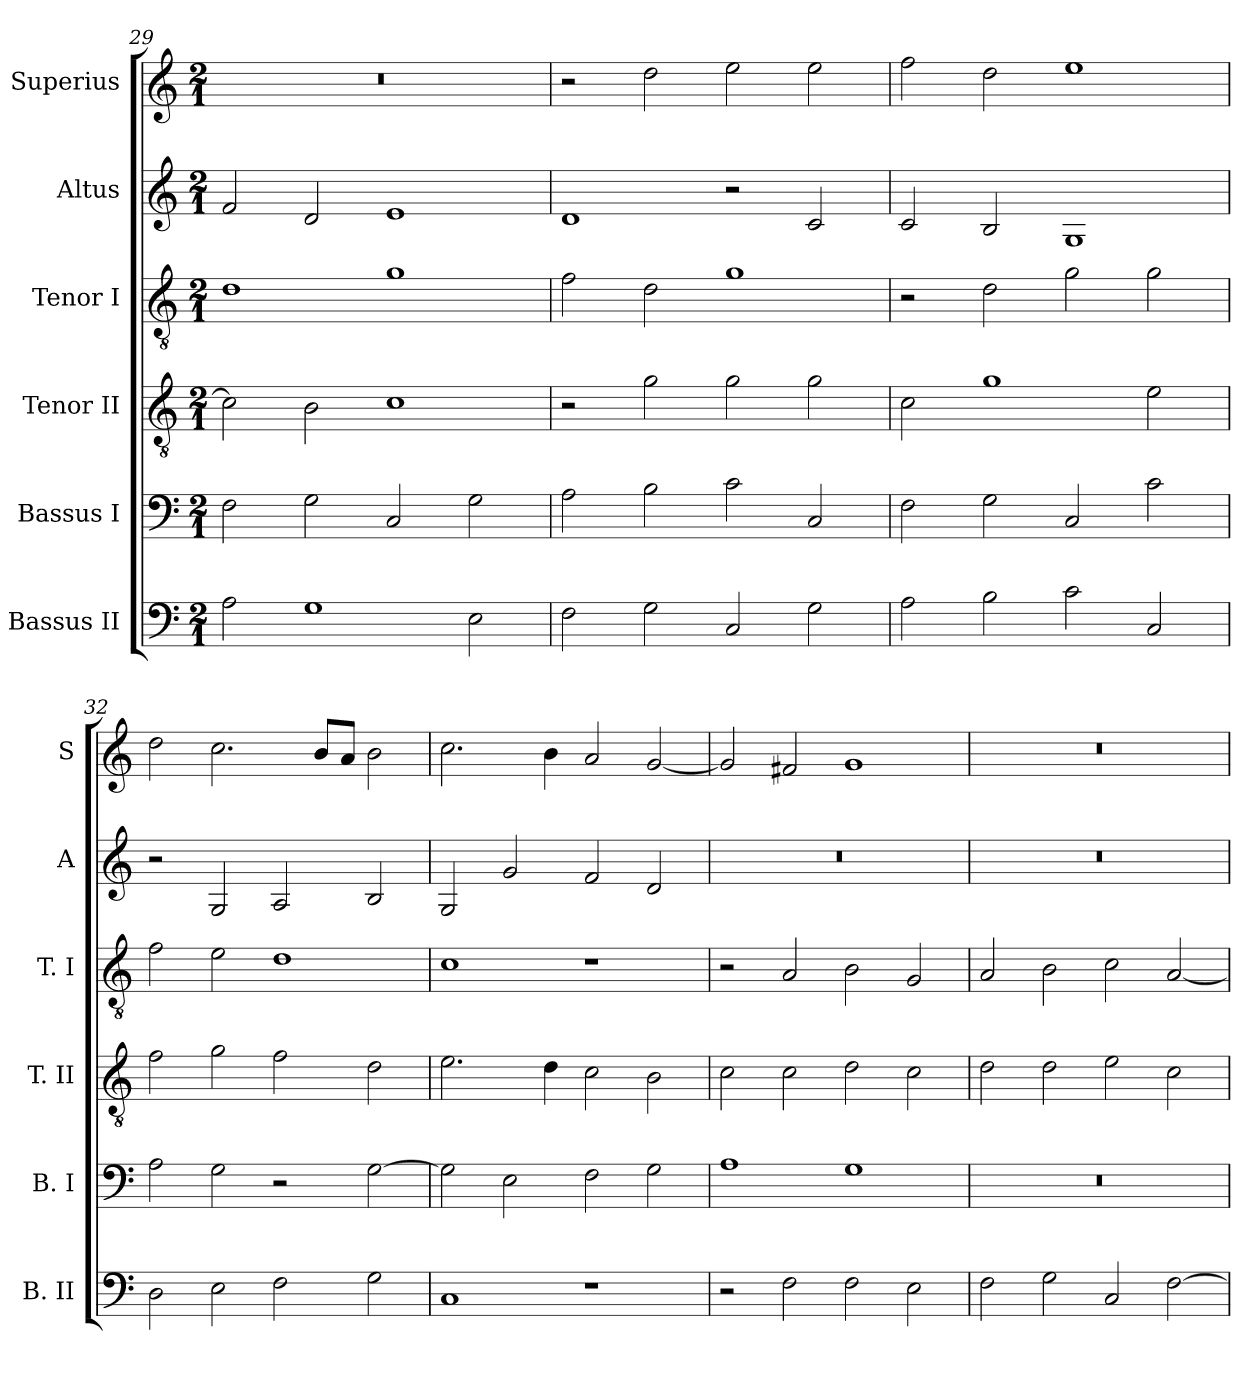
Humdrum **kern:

**kern	**kern	**kern	**kern	**kern	**kern
*part6	*part5	*part4	*part3	*part2	*part1
*staff6	*staff5	*staff4	*staff3	*staff2	*staff1
*I"Bassus II	*I"Bassus I	*I"Tenor II	*I"Tenor I	*I"Altus	*I"Superius
*I'B. II	*I'B. I	*I'T. II	*I'T. I	*I'A	*I'S
*clefF4	*clefF4	*clefGv2	*clefGv2	*clefG2	*clefG2
*k[]	*k[]	*k[]	*k[]	*k[]	*k[]
*C:	*C:	*C:	*C:	*C:	*C:
*M2/1	*M2/1	*M2/1	*M2/1	*M2/1	*M2/1
=29	=29	=29	=29	=29	=29
2A	2F	2c]	1d	2f	0r
1G	2G	2B	.	2d	.
.	2C	1c	1g	1e	.
2E	2G	.	.	.	.
=30	=30	=30	=30	=30	=30
2F	2A	2r	2f	1d	2r
2G	2B	2g	2d	.	2dd
2C	2c	2g	1g	2r	2ee
2G	2C	2g	.	2c	2ee
=31	=31	=31	=31	=31	=31
2A	2F	2c	2r	2c	2ff
2B	2G	1g	2d	2B	2dd
2c	2C	.	2g	1G	1ee
2C	2c	2e	2g	.	.
=32	=32	=32	=32	=32	=32
2D	2A	2f	2f	2r	2dd
2E	2G	2g	2e	2G	2.cc
2F	2r	2f	1d	2A	.
.	.	.	.	.	8bL
.	.	.	.	.	8aJ
2G	[2G	2d	.	2B	2b
=33	=33	=33	=33	=33	=33
1C	2G]	2.e	1c	2G	2.cc
.	2E	.	.	2g	.
.	.	4d	.	.	4b
1r	2F	2c	1r	2f	2a
.	2G	2B	.	2d	[2g
=34	=34	=34	=34	=34	=34
2r	1A	2c	2r	0r	2g]
2F	.	2c	2A	.	2f#X
2F	1G	2d	2B	.	1g
2E	.	2c	2G	.	.
=35	=35	=35	=35	=35	=35
2F	0r	2d	2A	0r	0r
2G	.	2d	2B	.	.
2C	.	2e	2c	.	.
[2F	.	2c	[2A	.	.
=	=	=	=	=	=
*-	*-	*-	*-	*-	*-
